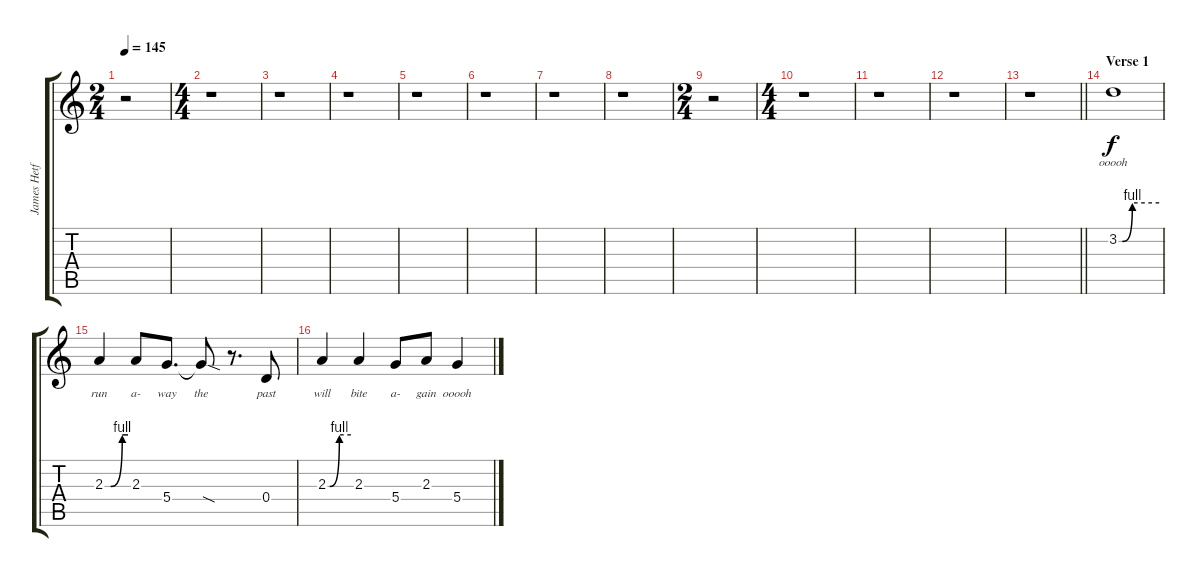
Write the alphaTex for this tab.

\track ("James Hetfield (Vocals)" "James Hetf") {instrument overdrivenguitar}
\staff {score tabs}
\tuning (E4 B3 G3 D3 A2 E2) {hide}
\ts (2 4)
\tempo 145
\clef g2
\ks c
r.2{dy f} |
\ts (4 4)
r.1 |
r.1 |
r.1 |
r.1 |
r.1 |
r.1 |
r.1 |
\ts (2 4)
r.2 |
\ts (4 4)
r.1 |
r.1 |
r.1 |
\barLineRight lightlight
r.1 |
\section ("" "Verse 1")
3.2{be (custom 0 0 5 0 20 4 60 4)}.1{lyrics (0 "ooooh") lyrics (1 "") lyrics (2 "") lyrics (3 "") lyrics (4 "")} |
2.3{be (custom 0 0 15 0 45 4 60 4)}.4{lyrics (0 "run") lyrics (1 "") lyrics (2 "") lyrics (3 "") lyrics (4 "")} 2.3.8{lyrics (0 "a-") lyrics (1 "") lyrics (2 "") lyrics (3 "") lyrics (4 "")} 5.4.8{d lyrics (0 "way") lyrics (1 "") lyrics (2 "") lyrics (3 "") lyrics (4 "")} 5.4{sod t}.8{lyrics (0 "the") lyrics (1 "") lyrics (2 "") lyrics (3 "") lyrics (4 "")} r.8{d} 0.4.8{lyrics (0 "past") lyrics (1 "") lyrics (2 "") lyrics (3 "") lyrics (4 "")} |
2.3{be (custom 0 0 5 0 30 4 60 4)}.4{lyrics (0 "will") lyrics (1 "") lyrics (2 "") lyrics (3 "") lyrics (4 "")} 2.3.4{lyrics (0 "bite") lyrics (1 "") lyrics (2 "") lyrics (3 "") lyrics (4 "")} 5.4.8{lyrics (0 "a-") lyrics (1 "") lyrics (2 "") lyrics (3 "") lyrics (4 "")} 2.3.8{lyrics (0 "gain") lyrics (1 "") lyrics (2 "") lyrics (3 "") lyrics (4 "")} 5.4.4{lyrics (0 "ooooh") lyrics (1 "") lyrics (2 "") lyrics (3 "") lyrics (4 "")}
